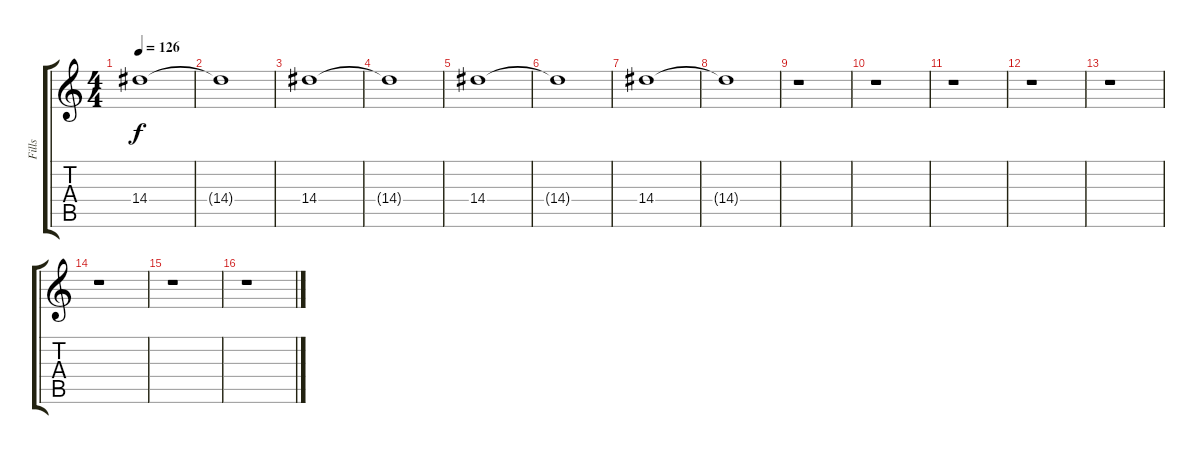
\track ("Fills" "Fills") {instrument distortionguitar}
\staff {score tabs}
\tuning (Eb4 Bb3 Gb3 Db3 Ab2 Eb2) {hide}
\ts (4 4)
\tempo 126
\clef g2
\ks c
14.4.1{dy f} |
14.4{t}.1 |
14.4.1 |
14.4{t}.1 |
14.4.1 |
14.4{t}.1 |
14.4.1 |
14.4{t}.1 |
r.1 |
r.1 |
r.1 |
r.1 |
r.1 |
r.1 |
r.1 |
r.1
